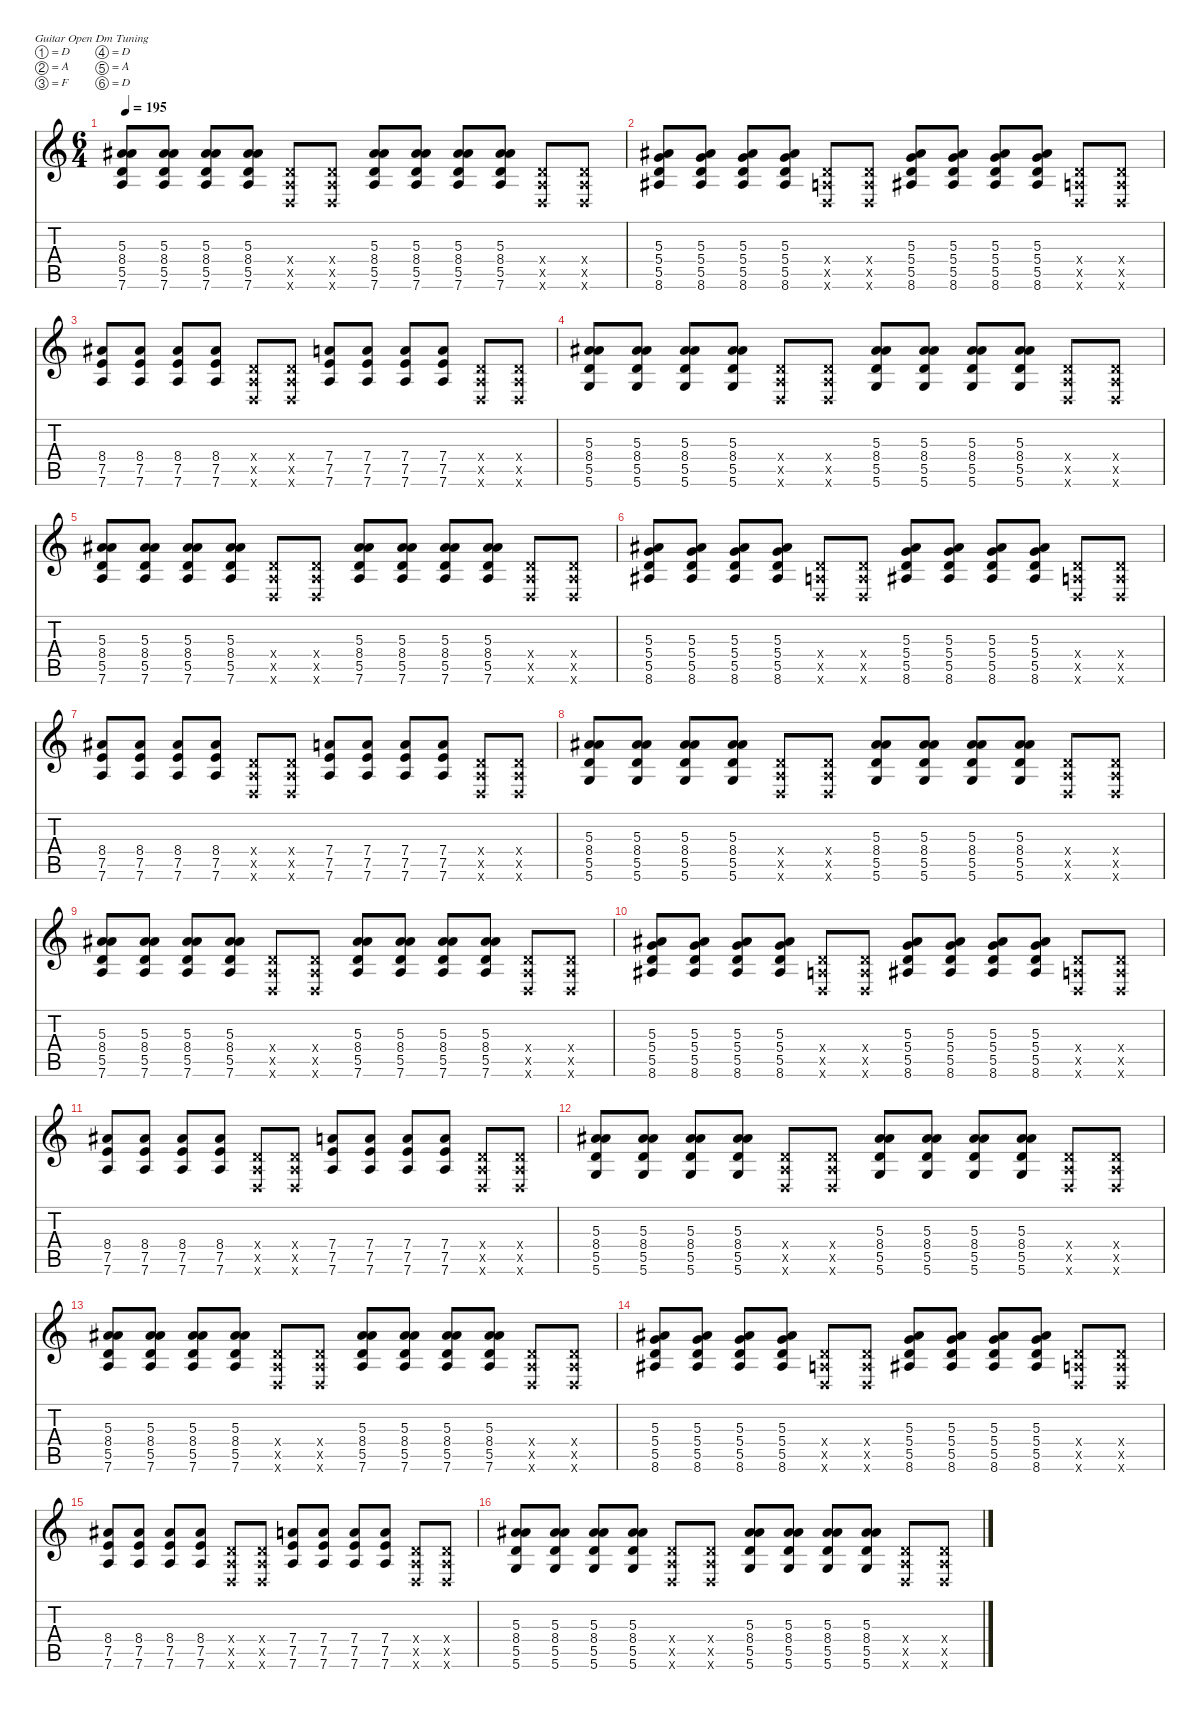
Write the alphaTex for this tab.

\defaultSystemsLayout 4
\hideDynamics
\bracketExtendMode nobrackets
\singleTrackTrackNamePolicy hidden
\multiTrackTrackNamePolicy hidden
\firstSystemTrackNameMode fullname
\firstSystemTrackNameOrientation horizontal
\otherSystemsTrackNameOrientation horizontal
\track ("Guitar 1" "dist.guit.") {instrument distortionguitar}
\staff {score tabs}
\tuning (D4 A3 F3 D3 A2 D2)
\ts (6 4)
\tempo 195
\clef g2
\ks c
(5.3{acc #} 8.4{acc #} 5.5 7.6).8{dy f beam Up} (5.3{acc #} 8.4{acc #} 5.5 7.6).8{beam Up} (5.3{acc #} 8.4{acc #} 5.5 7.6).8{beam Up} (5.3{acc #} 8.4{acc #} 5.5 7.6).8{beam Up} (0.4{x} 0.5{x} 0.6{x}).8{beam Up} (0.4{x} 0.5{x} 0.6{x}).8{beam Up} (5.3{acc #} 8.4{acc #} 5.5 7.6).8{beam Up} (5.3{acc #} 8.4{acc #} 5.5 7.6).8{beam Up} (5.3{acc #} 8.4{acc #} 5.5 7.6).8{beam Up} (5.3{acc #} 8.4{acc #} 5.5 7.6).8{beam Up} (0.4{x} 0.5{x} 0.6{x}).8{beam Up} (0.4{x} 0.5{x} 0.6{x}).8{beam Up} |
(5.3{acc #} 5.4 5.5 8.6{acc #}).8{beam Up} (5.3{acc #} 5.4 5.5 8.6{acc #}).8{beam Up} (5.3{acc #} 5.4 5.5 8.6{acc #}).8{beam Up} (5.3{acc #} 5.4 5.5 8.6{acc #}).8{beam Up} (0.4{x} 0.5{x} 0.6{x}).8{beam Up} (0.4{x} 0.5{x} 0.6{x}).8{beam Up} (5.3{acc #} 5.4 5.5 8.6{acc #}).8{beam Up} (5.3{acc #} 5.4 5.5 8.6{acc #}).8{beam Up} (5.3{acc #} 5.4 5.5 8.6{acc #}).8{beam Up} (5.3{acc #} 5.4 5.5 8.6{acc #}).8{beam Up} (0.4{x} 0.5{x} 0.6{x}).8{beam Up} (0.4{x} 0.5{x} 0.6{x}).8{beam Up} |
(8.4{acc #} 7.5 7.6).8{beam Up} (8.4{acc #} 7.5 7.6).8{beam Up} (8.4{acc #} 7.5 7.6).8{beam Up} (8.4{acc #} 7.5 7.6).8{beam Up} (0.4{x} 0.5{x} 0.6{x}).8{beam Up} (0.4{x} 0.5{x} 0.6{x}).8{beam Up} (7.4 7.5 7.6).8{beam Up} (7.4 7.5 7.6).8{beam Up} (7.4 7.5 7.6).8{beam Up} (7.4 7.5 7.6).8{beam Up} (0.4{x} 0.5{x} 0.6{x}).8{beam Up} (0.4{x} 0.5{x} 0.6{x}).8{beam Up} |
(5.3{acc #} 8.4{acc #} 5.5 5.6).8{beam Up} (5.3{acc #} 8.4{acc #} 5.5 5.6).8{beam Up} (5.3{acc #} 8.4{acc #} 5.5 5.6).8{beam Up} (5.3{acc #} 8.4{acc #} 5.5 5.6).8{beam Up} (0.4{x} 0.5{x} 0.6{x}).8{beam Up} (0.4{x} 0.5{x} 0.6{x}).8{beam Up} (5.3{acc #} 8.4{acc #} 5.5 5.6).8{beam Up} (5.3{acc #} 8.4{acc #} 5.5 5.6).8{beam Up} (5.3{acc #} 8.4{acc #} 5.5 5.6).8{beam Up} (5.3{acc #} 8.4{acc #} 5.5 5.6).8{beam Up} (0.4{x} 0.5{x} 0.6{x}).8{beam Up} (0.4{x} 0.5{x} 0.6{x}).8{beam Up} |
(5.3{acc #} 8.4{acc #} 5.5 7.6).8{beam Up} (5.3{acc #} 8.4{acc #} 5.5 7.6).8{beam Up} (5.3{acc #} 8.4{acc #} 5.5 7.6).8{beam Up} (5.3{acc #} 8.4{acc #} 5.5 7.6).8{beam Up} (0.4{x} 0.5{x} 0.6{x}).8{beam Up} (0.4{x} 0.5{x} 0.6{x}).8{beam Up} (5.3{acc #} 8.4{acc #} 5.5 7.6).8{beam Up} (5.3{acc #} 8.4{acc #} 5.5 7.6).8{beam Up} (5.3{acc #} 8.4{acc #} 5.5 7.6).8{beam Up} (5.3{acc #} 8.4{acc #} 5.5 7.6).8{beam Up} (0.4{x} 0.5{x} 0.6{x}).8{beam Up} (0.4{x} 0.5{x} 0.6{x}).8{beam Up} |
(5.3{acc #} 5.4 5.5 8.6{acc #}).8{beam Up} (5.3{acc #} 5.4 5.5 8.6{acc #}).8{beam Up} (5.3{acc #} 5.4 5.5 8.6{acc #}).8{beam Up} (5.3{acc #} 5.4 5.5 8.6{acc #}).8{beam Up} (0.4{x} 0.5{x} 0.6{x}).8{beam Up} (0.4{x} 0.5{x} 0.6{x}).8{beam Up} (5.3{acc #} 5.4 5.5 8.6{acc #}).8{beam Up} (5.3{acc #} 5.4 5.5 8.6{acc #}).8{beam Up} (5.3{acc #} 5.4 5.5 8.6{acc #}).8{beam Up} (5.3{acc #} 5.4 5.5 8.6{acc #}).8{beam Up} (0.4{x} 0.5{x} 0.6{x}).8{beam Up} (0.4{x} 0.5{x} 0.6{x}).8{beam Up} |
(8.4{acc #} 7.5 7.6).8{beam Up} (8.4{acc #} 7.5 7.6).8{beam Up} (8.4{acc #} 7.5 7.6).8{beam Up} (8.4{acc #} 7.5 7.6).8{beam Up} (0.4{x} 0.5{x} 0.6{x}).8{beam Up} (0.4{x} 0.5{x} 0.6{x}).8{beam Up} (7.4 7.5 7.6).8{beam Up} (7.4 7.5 7.6).8{beam Up} (7.4 7.5 7.6).8{beam Up} (7.4 7.5 7.6).8{beam Up} (0.4{x} 0.5{x} 0.6{x}).8{beam Up} (0.4{x} 0.5{x} 0.6{x}).8{beam Up} |
(5.3{acc #} 8.4{acc #} 5.5 5.6).8{beam Up} (5.3{acc #} 8.4{acc #} 5.5 5.6).8{beam Up} (5.3{acc #} 8.4{acc #} 5.5 5.6).8{beam Up} (5.3{acc #} 8.4{acc #} 5.5 5.6).8{beam Up} (0.4{x} 0.5{x} 0.6{x}).8{beam Up} (0.4{x} 0.5{x} 0.6{x}).8{beam Up} (5.3{acc #} 8.4{acc #} 5.5 5.6).8{beam Up} (5.3{acc #} 8.4{acc #} 5.5 5.6).8{beam Up} (5.3{acc #} 8.4{acc #} 5.5 5.6).8{beam Up} (5.3{acc #} 8.4{acc #} 5.5 5.6).8{beam Up} (0.4{x} 0.5{x} 0.6{x}).8{beam Up} (0.4{x} 0.5{x} 0.6{x}).8{beam Up} |
(5.3{acc #} 8.4{acc #} 5.5 7.6).8{beam Up} (5.3{acc #} 8.4{acc #} 5.5 7.6).8{beam Up} (5.3{acc #} 8.4{acc #} 5.5 7.6).8{beam Up} (5.3{acc #} 8.4{acc #} 5.5 7.6).8{beam Up} (0.4{x} 0.5{x} 0.6{x}).8{beam Up} (0.4{x} 0.5{x} 0.6{x}).8{beam Up} (5.3{acc #} 8.4{acc #} 5.5 7.6).8{beam Up} (5.3{acc #} 8.4{acc #} 5.5 7.6).8{beam Up} (5.3{acc #} 8.4{acc #} 5.5 7.6).8{beam Up} (5.3{acc #} 8.4{acc #} 5.5 7.6).8{beam Up} (0.4{x} 0.5{x} 0.6{x}).8{beam Up} (0.4{x} 0.5{x} 0.6{x}).8{beam Up} |
(5.3{acc #} 5.4 5.5 8.6{acc #}).8{beam Up} (5.3{acc #} 5.4 5.5 8.6{acc #}).8{beam Up} (5.3{acc #} 5.4 5.5 8.6{acc #}).8{beam Up} (5.3{acc #} 5.4 5.5 8.6{acc #}).8{beam Up} (0.4{x} 0.5{x} 0.6{x}).8{beam Up} (0.4{x} 0.5{x} 0.6{x}).8{beam Up} (5.3{acc #} 5.4 5.5 8.6{acc #}).8{beam Up} (5.3{acc #} 5.4 5.5 8.6{acc #}).8{beam Up} (5.3{acc #} 5.4 5.5 8.6{acc #}).8{beam Up} (5.3{acc #} 5.4 5.5 8.6{acc #}).8{beam Up} (0.4{x} 0.5{x} 0.6{x}).8{beam Up} (0.4{x} 0.5{x} 0.6{x}).8{beam Up} |
(8.4{acc #} 7.5 7.6).8{beam Up} (8.4{acc #} 7.5 7.6).8{beam Up} (8.4{acc #} 7.5 7.6).8{beam Up} (8.4{acc #} 7.5 7.6).8{beam Up} (0.4{x} 0.5{x} 0.6{x}).8{beam Up} (0.4{x} 0.5{x} 0.6{x}).8{beam Up} (7.4 7.5 7.6).8{beam Up} (7.4 7.5 7.6).8{beam Up} (7.4 7.5 7.6).8{beam Up} (7.4 7.5 7.6).8{beam Up} (0.4{x} 0.5{x} 0.6{x}).8{beam Up} (0.4{x} 0.5{x} 0.6{x}).8{beam Up} |
(5.3{acc #} 8.4{acc #} 5.5 5.6).8{beam Up} (5.3{acc #} 8.4{acc #} 5.5 5.6).8{beam Up} (5.3{acc #} 8.4{acc #} 5.5 5.6).8{beam Up} (5.3{acc #} 8.4{acc #} 5.5 5.6).8{beam Up} (0.4{x} 0.5{x} 0.6{x}).8{beam Up} (0.4{x} 0.5{x} 0.6{x}).8{beam Up} (5.3{acc #} 8.4{acc #} 5.5 5.6).8{beam Up} (5.3{acc #} 8.4{acc #} 5.5 5.6).8{beam Up} (5.3{acc #} 8.4{acc #} 5.5 5.6).8{beam Up} (5.3{acc #} 8.4{acc #} 5.5 5.6).8{beam Up} (0.4{x} 0.5{x} 0.6{x}).8{beam Up} (0.4{x} 0.5{x} 0.6{x}).8{beam Up} |
(5.3{acc #} 8.4{acc #} 5.5 7.6).8{beam Up} (5.3{acc #} 8.4{acc #} 5.5 7.6).8{beam Up} (5.3{acc #} 8.4{acc #} 5.5 7.6).8{beam Up} (5.3{acc #} 8.4{acc #} 5.5 7.6).8{beam Up} (0.4{x} 0.5{x} 0.6{x}).8{beam Up} (0.4{x} 0.5{x} 0.6{x}).8{beam Up} (5.3{acc #} 8.4{acc #} 5.5 7.6).8{beam Up} (5.3{acc #} 8.4{acc #} 5.5 7.6).8{beam Up} (5.3{acc #} 8.4{acc #} 5.5 7.6).8{beam Up} (5.3{acc #} 8.4{acc #} 5.5 7.6).8{beam Up} (0.4{x} 0.5{x} 0.6{x}).8{beam Up} (0.4{x} 0.5{x} 0.6{x}).8{beam Up} |
(5.3{acc #} 5.4 5.5 8.6{acc #}).8{beam Up} (5.3{acc #} 5.4 5.5 8.6{acc #}).8{beam Up} (5.3{acc #} 5.4 5.5 8.6{acc #}).8{beam Up} (5.3{acc #} 5.4 5.5 8.6{acc #}).8{beam Up} (0.4{x} 0.5{x} 0.6{x}).8{beam Up} (0.4{x} 0.5{x} 0.6{x}).8{beam Up} (5.3{acc #} 5.4 5.5 8.6{acc #}).8{beam Up} (5.3{acc #} 5.4 5.5 8.6{acc #}).8{beam Up} (5.3{acc #} 5.4 5.5 8.6{acc #}).8{beam Up} (5.3{acc #} 5.4 5.5 8.6{acc #}).8{beam Up} (0.4{x} 0.5{x} 0.6{x}).8{beam Up} (0.4{x} 0.5{x} 0.6{x}).8{beam Up} |
(8.4{acc #} 7.5 7.6).8{beam Up} (8.4{acc #} 7.5 7.6).8{beam Up} (8.4{acc #} 7.5 7.6).8{beam Up} (8.4{acc #} 7.5 7.6).8{beam Up} (0.4{x} 0.5{x} 0.6{x}).8{beam Up} (0.4{x} 0.5{x} 0.6{x}).8{beam Up} (7.4 7.5 7.6).8{beam Up} (7.4 7.5 7.6).8{beam Up} (7.4 7.5 7.6).8{beam Up} (7.4 7.5 7.6).8{beam Up} (0.4{x} 0.5{x} 0.6{x}).8{beam Up} (0.4{x} 0.5{x} 0.6{x}).8{beam Up} |
(5.3{acc #} 8.4{acc #} 5.5 5.6).8{beam Up} (5.3{acc #} 8.4{acc #} 5.5 5.6).8{beam Up} (5.3{acc #} 8.4{acc #} 5.5 5.6).8{beam Up} (5.3{acc #} 8.4{acc #} 5.5 5.6).8{beam Up} (0.4{x} 0.5{x} 0.6{x}).8{beam Up} (0.4{x} 0.5{x} 0.6{x}).8{beam Up} (5.3{acc #} 8.4{acc #} 5.5 5.6).8{beam Up} (5.3{acc #} 8.4{acc #} 5.5 5.6).8{beam Up} (5.3{acc #} 8.4{acc #} 5.5 5.6).8{beam Up} (5.3{acc #} 8.4{acc #} 5.5 5.6).8{beam Up} (0.4{x} 0.5{x} 0.6{x}).8{beam Up} (0.4{x} 0.5{x} 0.6{x}).8{beam Up}
